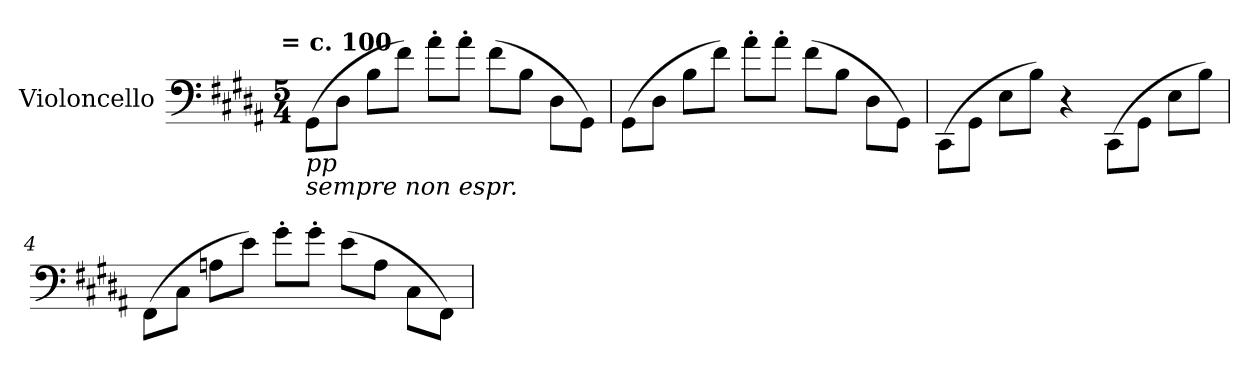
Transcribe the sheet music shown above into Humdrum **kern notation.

**kern
*part1
*staff1
*I"Violoncello
*I'Vc.
*clefF4
*k[f#c#g#d#a#]
!!LO:TX:omd:t= = c. 100
*M5/4
*MM120
=1
!LO:TX:b:i:t=pp \nsempre non espr.
(>8GG#\L
8D#\J
8B\L
8f#\J)
8a#'\L
8a#'\J
(>8f#\L
8B\J
8D#\L
8GG#\J)
=2
(>8GG#\L
8D#\J
8B\L
8f#\J)
8a#'\L
8a#'\J
(>8f#\L
8B\J
8D#\L
8GG#\J)
=3
(>8CC#\L
8GG#\J
8E\L
8B\J)
4r
(>8CC#\L
8GG#\J
8E\L
8B\J)
=4
(>8FF#\L
8C#\J
8An\L
8e\J)
8g#'\L
8g#'\J
(>8e\L
8A\J
8C#\L
8FF#\J)
=
*-
